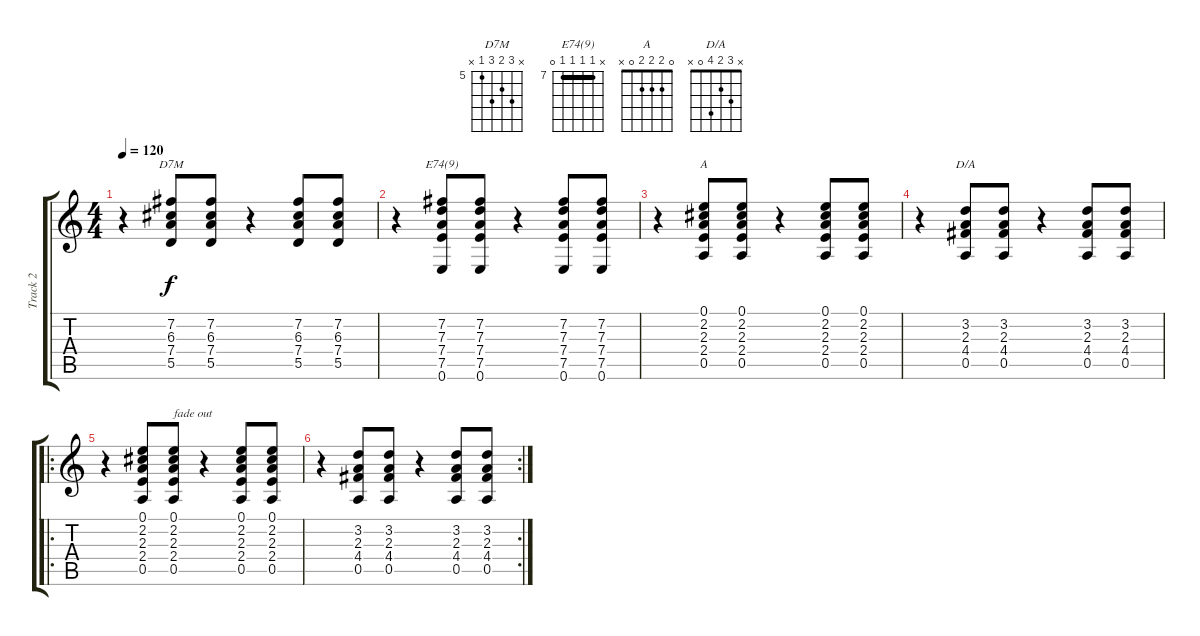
\track ("Track 2" "Track 2") {instrument acousticguitarnylon}
\staff {score tabs}
\tuning (E4 B3 G3 D3 A2 E2) {hide}
\chord ("D7M" x 7 6 7 5 x) {firstfret 5}
\chord ("E74(9)" x 7 7 7 7 0) {firstfret 7 barre 7}
\chord ("A" 0 2 2 2 0 x)
\chord ("D/A" x 3 2 4 0 x)
\ts (4 4)
\tempo 120
\clef g2
\ks c
r.4{dy f} (7.2 6.3 7.4 5.5).8{ch "D7M"} (7.2 6.3 7.4 5.5).8 r.4 (7.2 6.3 7.4 5.5).8 (7.2 6.3 7.4 5.5).8 |
r.4 (7.2 7.3 7.4 7.5 0.6).8{ch "E74(9)"} (7.2 7.3 7.4 7.5 0.6).8 r.4 (7.2 7.3 7.4 7.5 0.6).8 (7.2 7.3 7.4 7.5 0.6).8 |
r.4 (0.1 2.2 2.3 2.4 0.5).8{ch "A"} (0.1 2.2 2.3 2.4 0.5).8 r.4 (0.1 2.2 2.3 2.4 0.5).8 (0.1 2.2 2.3 2.4 0.5).8 |
r.4 (3.2 2.3 4.4 0.5).8{ch "D/A"} (3.2 2.3 4.4 0.5).8 r.4 (3.2 2.3 4.4 0.5).8 (3.2 2.3 4.4 0.5).8 |
\ro
r.4{volume 4} (0.1 2.2 2.3 2.4 0.5).8 (0.1 2.2 2.3 2.4 0.5).8{txt "fade out"} r.4 (0.1 2.2 2.3 2.4 0.5).8 (0.1 2.2 2.3 2.4 0.5).8 |
\rc 2
r.4 (3.2 2.3 4.4 0.5).8 (3.2 2.3 4.4 0.5).8 r.4 (3.2 2.3 4.4 0.5).8 (3.2 2.3 4.4 0.5).8
